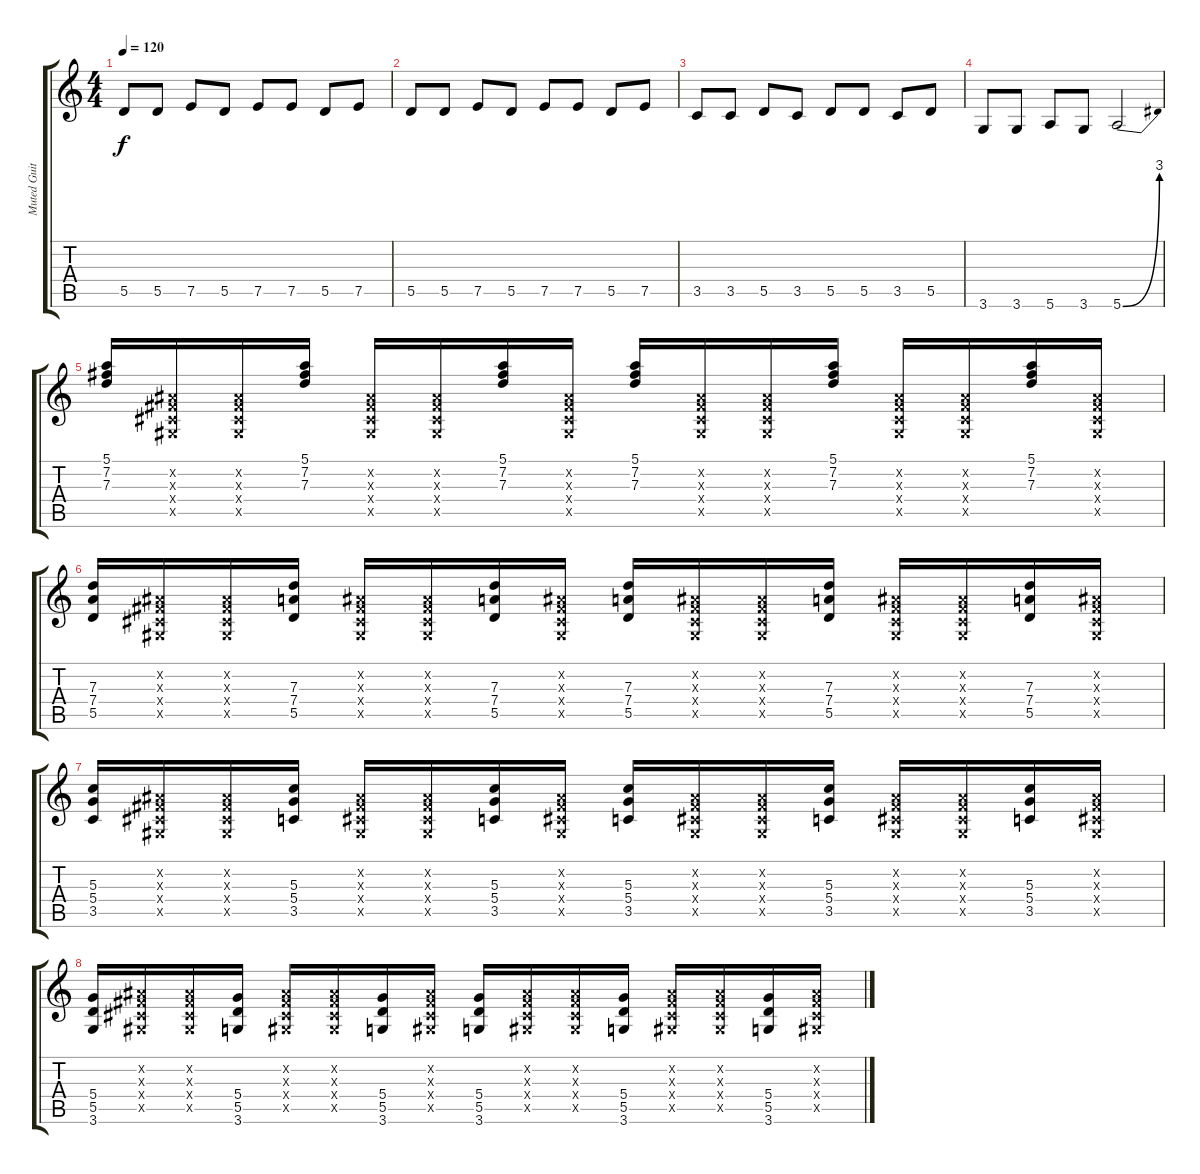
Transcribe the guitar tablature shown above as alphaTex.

\track ("Muted Guitar" "Muted Guit") {instrument overdrivenguitar}
\staff {score tabs}
\tuning (E4 B3 G3 D3 A2 E2) {hide}
\ts (4 4)
\tempo 120
\clef g2
\ks c
5.5.8{dy f} 5.5.8 7.5.8 5.5.8 7.5.8 7.5.8 5.5.8 7.5.8 |
5.5.8 5.5.8 7.5.8 5.5.8 7.5.8 7.5.8 5.5.8 7.5.8 |
3.5.8 3.5.8 5.5.8 3.5.8 5.5.8 5.5.8 3.5.8 5.5.8 |
3.6.8 3.6.8 5.6.8 3.6.8 5.6{be (bend 0 0 60 12)}.2 |
(5.1 7.2 7.3).16 (-1.2{x} -1.3{x} -1.4{x} -1.5{x}).16 (-1.2{x} -1.3{x} -1.4{x} -1.5{x}).16 (5.1 7.2 7.3).16 (-1.2{x} -1.3{x} -1.4{x} -1.5{x}).16 (-1.2{x} -1.3{x} -1.4{x} -1.5{x}).16 (5.1 7.2 7.3).16 (-1.2{x} -1.3{x} -1.4{x} -1.5{x}).16 (5.1 7.2 7.3).16 (-1.2{x} -1.3{x} -1.4{x} -1.5{x}).16 (-1.2{x} -1.3{x} -1.4{x} -1.5{x}).16 (5.1 7.2 7.3).16 (-1.2{x} -1.3{x} -1.4{x} -1.5{x}).16 (-1.2{x} -1.3{x} -1.4{x} -1.5{x}).16 (5.1 7.2 7.3).16 (-1.2{x} -1.3{x} -1.4{x} -1.5{x}).16 |
(7.3 7.4 5.5).16 (-1.2{x} -1.3{x} -1.4{x} -1.5{x}).16 (-1.2{x} -1.3{x} -1.4{x} -1.5{x}).16 (7.3 7.4 5.5).16 (-1.2{x} -1.3{x} -1.4{x} -1.5{x}).16 (-1.2{x} -1.3{x} -1.4{x} -1.5{x}).16 (7.3 7.4 5.5).16 (-1.2{x} -1.3{x} -1.4{x} -1.5{x}).16 (7.3 7.4 5.5).16 (-1.2{x} -1.3{x} -1.4{x} -1.5{x}).16 (-1.2{x} -1.3{x} -1.4{x} -1.5{x}).16 (7.3 7.4 5.5).16 (-1.2{x} -1.3{x} -1.4{x} -1.5{x}).16 (-1.2{x} -1.3{x} -1.4{x} -1.5{x}).16 (7.3 7.4 5.5).16 (-1.2{x} -1.3{x} -1.4{x} -1.5{x}).16 |
(5.3 5.4 3.5).16 (-1.2{x} -1.3{x} -1.4{x} -1.5{x}).16 (-1.2{x} -1.3{x} -1.4{x} -1.5{x}).16 (5.3 5.4 3.5).16 (-1.2{x} -1.3{x} -1.4{x} -1.5{x}).16 (-1.2{x} -1.3{x} -1.4{x} -1.5{x}).16 (5.3 5.4 3.5).16 (-1.2{x} -1.3{x} -1.4{x} -1.5{x}).16 (5.3 5.4 3.5).16 (-1.2{x} -1.3{x} -1.4{x} -1.5{x}).16 (-1.2{x} -1.3{x} -1.4{x} -1.5{x}).16 (5.3 5.4 3.5).16 (-1.2{x} -1.3{x} -1.4{x} -1.5{x}).16 (-1.2{x} -1.3{x} -1.4{x} -1.5{x}).16 (5.3 5.4 3.5).16 (-1.2{x} -1.3{x} -1.4{x} -1.5{x}).16 |
(5.4 5.5 3.6).16 (-1.2{x} -1.3{x} -1.4{x} -1.5{x}).16 (-1.2{x} -1.3{x} -1.4{x} -1.5{x}).16 (5.4 5.5 3.6).16 (-1.2{x} -1.3{x} -1.4{x} -1.5{x}).16 (-1.2{x} -1.3{x} -1.4{x} -1.5{x}).16 (5.4 5.5 3.6).16 (-1.2{x} -1.3{x} -1.4{x} -1.5{x}).16 (5.4 5.5 3.6).16 (-1.2{x} -1.3{x} -1.4{x} -1.5{x}).16 (-1.2{x} -1.3{x} -1.4{x} -1.5{x}).16 (5.4 5.5 3.6).16 (-1.2{x} -1.3{x} -1.4{x} -1.5{x}).16 (-1.2{x} -1.3{x} -1.4{x} -1.5{x}).16 (5.4 5.5 3.6).16 (-1.2{x} -1.3{x} -1.4{x} -1.5{x}).16
